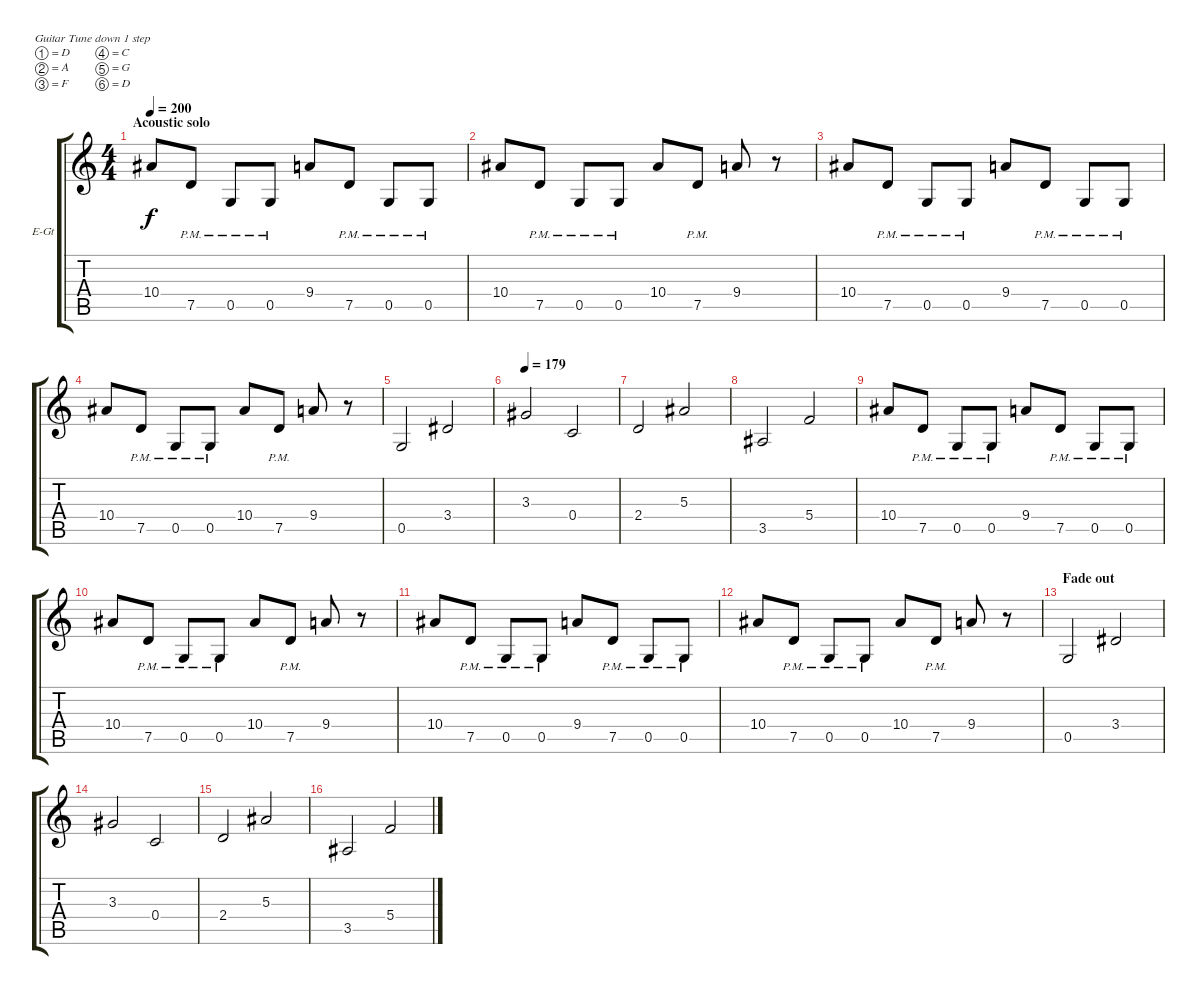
\bracketExtendMode groupsimilarinstruments
\firstSystemTrackNameOrientation horizontal
\otherSystemsTrackNameOrientation horizontal
\track ("Rythm Guitar" "E-Gt") {multiBarRest instrument overdrivenguitar}
\staff {score tabs}
\tuning (D4 A3 F3 C3 G2 D2)
\ts (4 4)
\section ("" "Acoustic solo")
\tempo 200
\clef g2
\ks c
10.4.8{dy f} 7.5{pm}.8 0.5{pm}.8 0.5{pm}.8 9.4.8 7.5{pm}.8 0.5{pm}.8 0.5{pm}.8 |
10.4.8 7.5{pm}.8 0.5{pm}.8 0.5{pm}.8 10.4.8 7.5{pm}.8 9.4.8 r.8 |
10.4.8 7.5{pm}.8 0.5{pm}.8 0.5{pm}.8 9.4.8 7.5{pm}.8 0.5{pm}.8 0.5{pm}.8 |
10.4.8 7.5{pm}.8 0.5{pm}.8 0.5{pm}.8 10.4.8 7.5{pm}.8 9.4.8 r.8 |
0.5.2 3.4.2 |
\tempo 179
3.3.2 0.4.2 |
2.4.2 5.3.2 |
3.5.2 5.4.2 |
10.4.8 7.5{pm}.8 0.5{pm}.8 0.5{pm}.8 9.4.8 7.5{pm}.8 0.5{pm}.8 0.5{pm}.8 |
10.4.8 7.5{pm}.8 0.5{pm}.8 0.5{pm}.8 10.4.8 7.5{pm}.8 9.4.8 r.8 |
10.4.8 7.5{pm}.8 0.5{pm}.8 0.5{pm}.8 9.4.8 7.5{pm}.8 0.5{pm}.8 0.5{pm}.8 |
10.4.8 7.5{pm}.8 0.5{pm}.8 0.5{pm}.8 10.4.8 7.5{pm}.8 9.4.8 r.8 |
\section ("" "Fade out")
0.5.2 3.4.2 |
3.3.2 0.4.2 |
2.4.2 5.3.2 |
3.5.2 5.4.2
